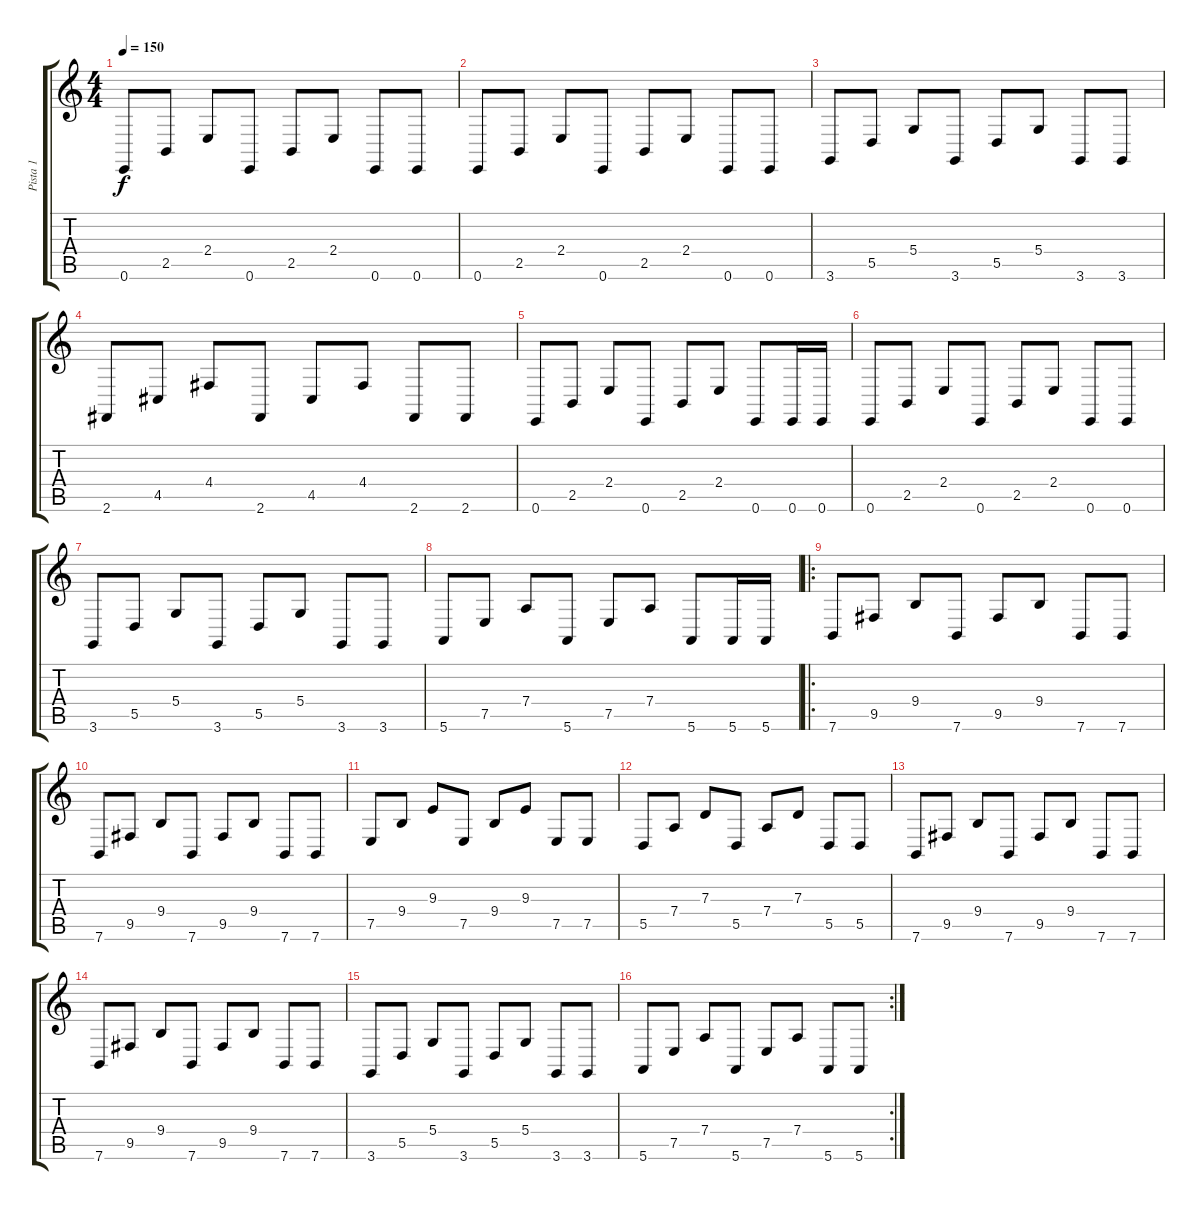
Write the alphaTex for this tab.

\track ("Pista 1" "Pista 1") {instrument orchestralharp}
\staff {score tabs}
\tuning (E4 B3 G3 D3 A2 E2) {hide}
\ts (4 4)
\tempo 150
\clef g2
\ks c
0.6.8{dy f} 2.5.8 2.4.8 0.6.8 2.5.8 2.4.8 0.6.8 0.6.8 |
0.6.8 2.5.8 2.4.8 0.6.8 2.5.8 2.4.8 0.6.8 0.6.8 |
3.6.8 5.5.8 5.4.8 3.6.8 5.5.8 5.4.8 3.6.8 3.6.8 |
2.6.8 4.5.8 4.4.8 2.6.8 4.5.8 4.4.8 2.6.8 2.6.8 |
0.6.8 2.5.8 2.4.8 0.6.8 2.5.8 2.4.8 0.6.8 0.6.16 0.6.16 |
0.6.8 2.5.8 2.4.8 0.6.8 2.5.8 2.4.8 0.6.8 0.6.8 |
3.6.8 5.5.8 5.4.8 3.6.8 5.5.8 5.4.8 3.6.8 3.6.8 |
5.6.8 7.5.8 7.4.8 5.6.8 7.5.8 7.4.8 5.6.8 5.6.16 5.6.16 |
\ro
7.6.8 9.5.8 9.4.8 7.6.8 9.5.8 9.4.8 7.6.8 7.6.8 |
7.6.8 9.5.8 9.4.8 7.6.8 9.5.8 9.4.8 7.6.8 7.6.8 |
7.5.8 9.4.8 9.3.8 7.5.8 9.4.8 9.3.8 7.5.8 7.5.8 |
5.5.8 7.4.8 7.3.8 5.5.8 7.4.8 7.3.8 5.5.8 5.5.8 |
7.6.8 9.5.8 9.4.8 7.6.8 9.5.8 9.4.8 7.6.8 7.6.8 |
7.6.8 9.5.8 9.4.8 7.6.8 9.5.8 9.4.8 7.6.8 7.6.8 |
3.6.8 5.5.8 5.4.8 3.6.8 5.5.8 5.4.8 3.6.8 3.6.8 |
\rc 2
5.6.8 7.5.8 7.4.8 5.6.8 7.5.8 7.4.8 5.6.8 5.6.8
